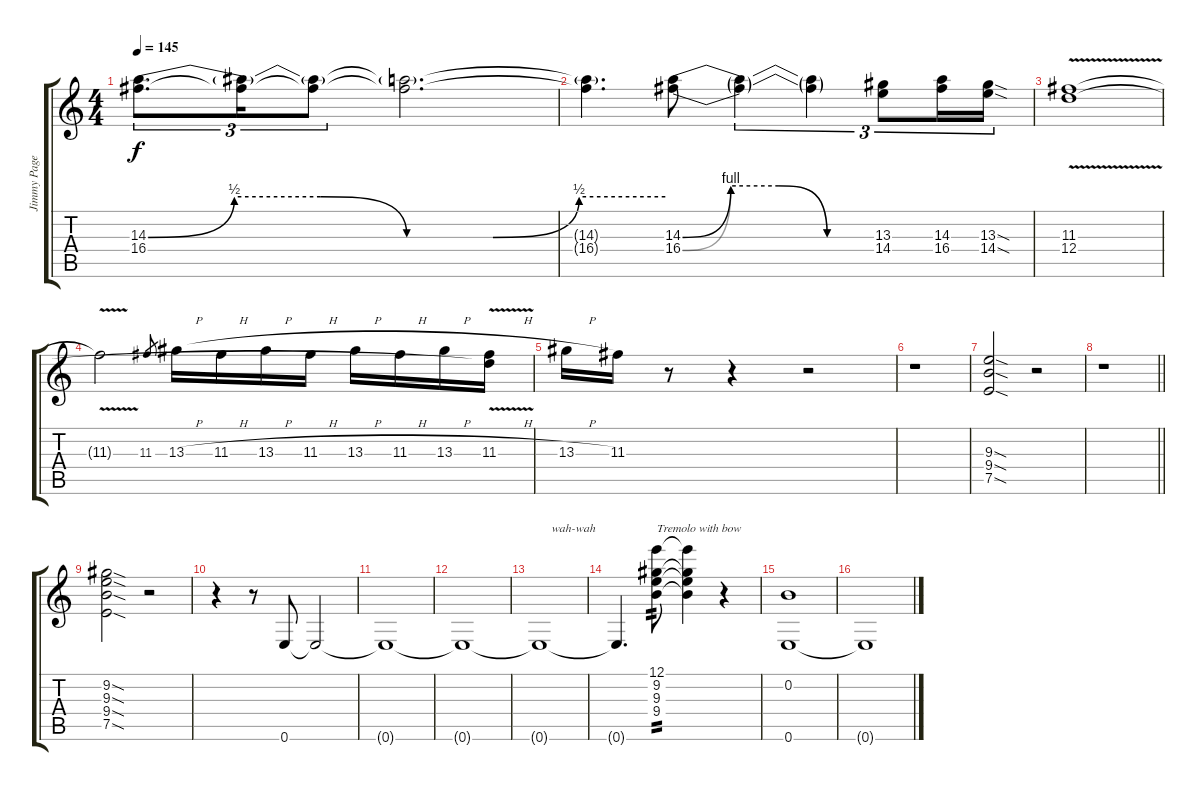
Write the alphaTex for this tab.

\track ("Jimmy Page - Guitar" "Jimmy Page") {instrument overdrivenguitar}
\staff {score tabs}
\tuning (E4 B3 G3 D3 A2 E2) {hide}
\ts (4 4)
\tempo 145
\clef g2
\ks c
(14.3{be (custom 0 0 10 2 20 2 30 0 40 0 50 2 60 2)} 16.4{t}).8{d tu (3 2) dy f} (14.3{t} 16.4{t}).16{tu (3 2)} (14.3{t} 16.4{t}).8{tu (3 2)} (14.3{t} 16.4{t}).2{d} |
(14.3{t} 16.4{t}).4{d} (14.3{be (custom 0 0 15 4 30 4 45 0 60 0)} 16.4{be (custom 0 0 15 4 30 4 45 0 60 0)}).8 (14.3{t} 16.4{t}).4{tu (3 2)} (14.3{t} 16.4{t}).4{tu (3 2)} (13.3 14.4).8{tu (3 2)} (14.3 16.4).16{tu (3 2)} (13.3{sod} 14.4{sod}).16{tu (3 2)} |
(11.3{v} 12.4{v}).1 |
11.3{t}.2 11.3.8{gr} 13.3{h}.16 11.3{h}.16 13.3{h}.16 11.3{h}.16 13.3{h}.16 11.3{h}.16 13.3{h}.16 (11.3{h} 12.4{t}).16 |
13.3{h}.16 11.3.16 r.8 r.4 r.2 |
r.1 |
(9.3{sod} 9.4{sod} 7.5{sod}).2 r.2 |
\barLineRight lightlight
r.1 |
(9.2{sod} 9.3{sod} 9.4{sod} 7.5{sod}).2 r.2 |
r.4 r.8 0.6.8 0.6{t}.2 |
0.6{t}.1 |
0.6{t}.1 |
0.6{t}.1{txt "    wah-wah"} |
0.6{t}.4{d} (12.1 9.2 9.3 9.4).8{txt "Tremolo with bow" tp 2} (12.1{t} 9.2{t} 9.3{t} 9.4{t}).4 r.4 |
(0.2 0.6).1 |
0.6{t}.1
